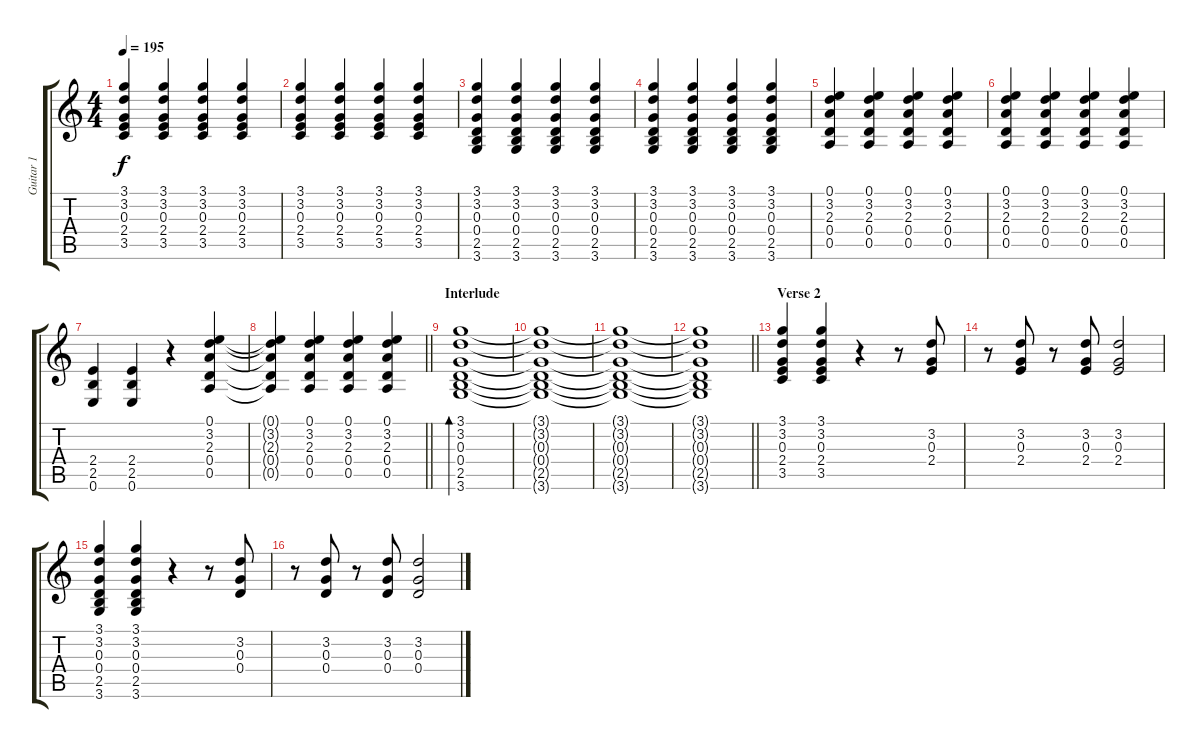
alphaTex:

\track ("Guitar 1" "Guitar 1") {instrument distortionguitar}
\staff {score tabs}
\tuning (E4 B3 G3 D3 A2 E2) {hide}
\ts (4 4)
\tempo 195
\clef g2
\ks c
(3.1 3.2 0.3 2.4 3.5).4{dy f} (3.1 3.2 0.3 2.4 3.5).4 (3.1 3.2 0.3 2.4 3.5).4 (3.1 3.2 0.3 2.4 3.5).4 |
(3.1 3.2 0.3 2.4 3.5).4 (3.1 3.2 0.3 2.4 3.5).4 (3.1 3.2 0.3 2.4 3.5).4 (3.1 3.2 0.3 2.4 3.5).4 |
(3.1 3.2 0.3 0.4 2.5 3.6).4 (3.1 3.2 0.3 0.4 2.5 3.6).4 (3.1 3.2 0.3 0.4 2.5 3.6).4 (3.1 3.2 0.3 0.4 2.5 3.6).4 |
(3.1 3.2 0.3 0.4 2.5 3.6).4 (3.1 3.2 0.3 0.4 2.5 3.6).4 (3.1 3.2 0.3 0.4 2.5 3.6).4 (3.1 3.2 0.3 0.4 2.5 3.6).4 |
(0.1 3.2 2.3 0.4 0.5).4 (0.1 3.2 2.3 0.4 0.5).4 (0.1 3.2 2.3 0.4 0.5).4 (0.1 3.2 2.3 0.4 0.5).4 |
(0.1 3.2 2.3 0.4 0.5).4 (0.1 3.2 2.3 0.4 0.5).4 (0.1 3.2 2.3 0.4 0.5).4 (0.1 3.2 2.3 0.4 0.5).4 |
(2.4 2.5 0.6).4 (2.4 2.5 0.6).4 r.4 (0.1 3.2 2.3 0.4 0.5).4 |
\barLineRight lightlight
(0.1{t} 3.2{t} 2.3{t} 0.4{t} 0.5{t}).4 (0.1 3.2 2.3 0.4 0.5).4 (0.1 3.2 2.3 0.4 0.5).4 (0.1 3.2 2.3 0.4 0.5).4 |
\section ("" "Interlude")
(3.1 3.2 0.3 0.4 2.5 3.6).1{bd 240} |
(3.1{t} 3.2{t} 0.3{t} 0.4{t} 2.5{t} 3.6{t}).1 |
(3.1{t} 3.2{t} 0.3{t} 0.4{t} 2.5{t} 3.6{t}).1 |
\barLineRight lightlight
(3.1{t} 3.2{t} 0.3{t} 0.4{t} 2.5{t} 3.6{t}).1 |
\section ("" "Verse 2")
(3.1 3.2 0.3 2.4 3.5).4 (3.1 3.2 0.3 2.4 3.5).4 r.4 r.8 (3.2 0.3 2.4).8 |
r.8 (3.2 0.3 2.4).8 r.8 (3.2 0.3 2.4).8 (3.2 0.3 2.4).2 |
(3.1 3.2 0.3 0.4 2.5 3.6).4 (3.1 3.2 0.3 0.4 2.5 3.6).4 r.4 r.8 (3.2 0.3 0.4).8 |
r.8 (3.2 0.3 0.4).8 r.8 (3.2 0.3 0.4).8 (3.2 0.3 0.4).2
